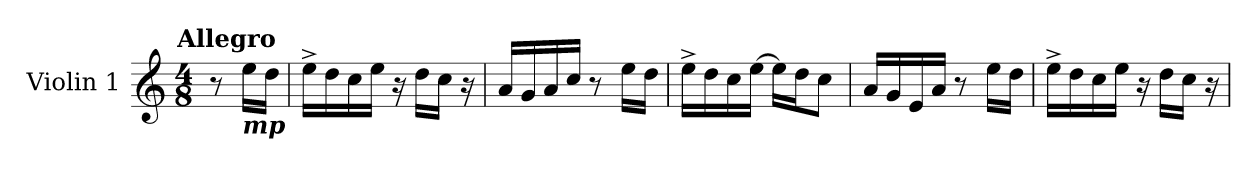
**kern
*part1
*staff1
*I"Violin 1
*I'Vln. 1
*clefG2
*k[]
!!LO:TX:omd:t=Allegro
*M4/8
*MM144
=1
8r
!LO:TX:b:Bi:t=mp
16ee\LL
16dd\JJ
=2
16ee^\LL
16dd\
16cc\
16ee\JJ
16r
16dd\LL
16cc\JJ
16r
=3
16a/LL
16g/
16a/
16cc/JJ
8r
16ee\LL
16dd\JJ
=4
16ee^\LL
16dd\
16cc\
[16ee\JJ
16ee\LL]
16dd\J
8cc\J
=5
16a/LL
16g/
16e/
16a/JJ
8r
16ee\LL
16dd\JJ
=6
16ee^\LL
16dd\
16cc\
16ee\JJ
16r
16dd\LL
16cc\JJ
16r
=
*-
